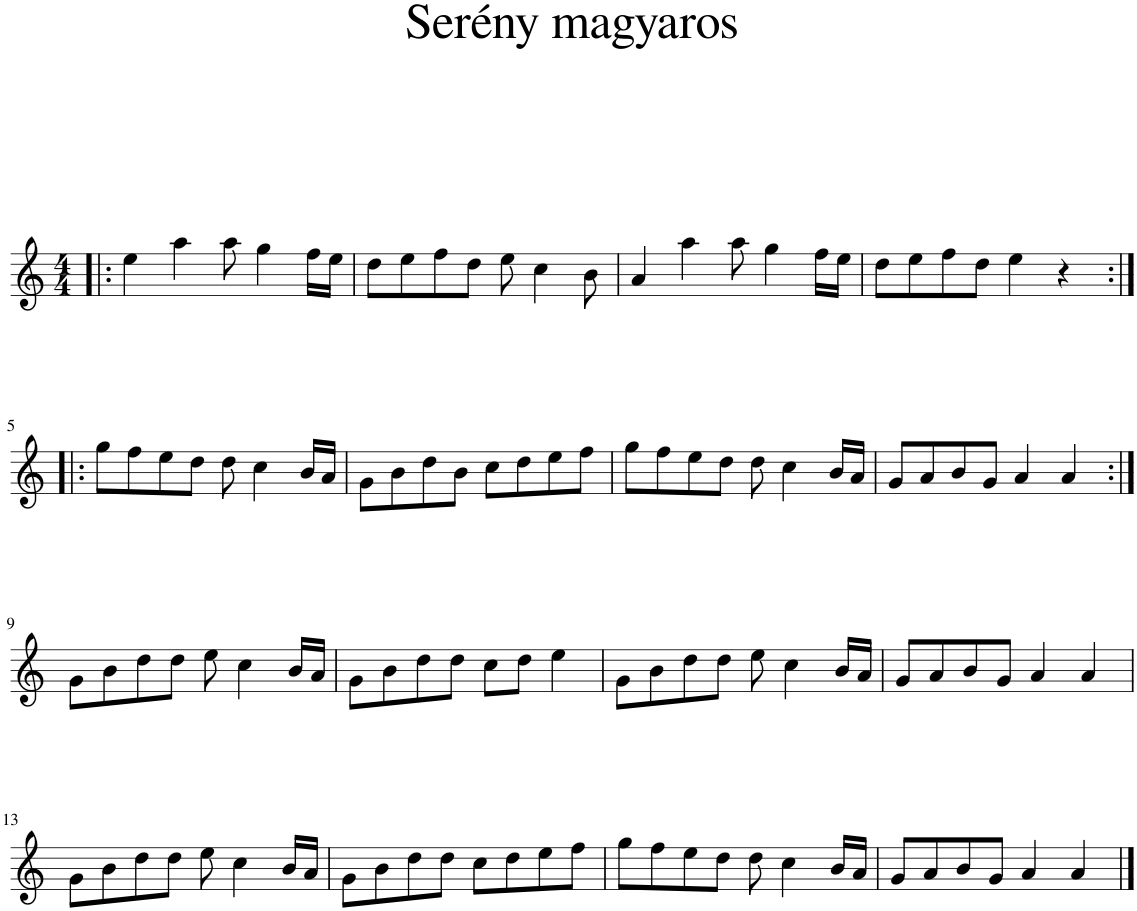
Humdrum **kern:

**kern
*part1
*staff1
*I"Piano
*I'Pno.
*clefG2
*k[]
*M4/4
=1!|:
4ee\
4aa\
8aa\
4gg\
16ff\LL
16ee\JJ
=2
8dd\L
8ee\
8ff\
8dd\J
8ee\
4cc\
8b\
=3
4a/
4aa\
8aa\
4gg\
16ff\LL
16ee\JJ
=4
8dd\L
8ee\
8ff\
8dd\J
4ee\
4r
!!LO:LB:g=z
=5:|!|:
8gg\L
8ff\
8ee\
8dd\J
8dd\
4cc\
16b/LL
16a/JJ
=6
8g\L
8b\
8dd\
8b\J
8cc\L
8dd\
8ee\
8ff\J
=7
8gg\L
8ff\
8ee\
8dd\J
8dd\
4cc\
16b/LL
16a/JJ
=8
8g/L
8a/
8b/
8g/J
4a/
4a/
!!LO:LB:g=z
=9:|!
8g\L
8b\
8dd\
8dd\J
8ee\
4cc\
16b/LL
16a/JJ
=10
8g\L
8b\
8dd\
8dd\J
8cc\L
8dd\J
4ee\
=11
8g\L
8b\
8dd\
8dd\J
8ee\
4cc\
16b/LL
16a/JJ
=12
8g/L
8a/
8b/
8g/J
4a/
4a/
!!LO:LB:g=z
=13
8g\L
8b\
8dd\
8dd\J
8ee\
4cc\
16b/LL
16a/JJ
=14
8g\L
8b\
8dd\
8dd\J
8cc\L
8dd\
8ee\
8ff\J
=15
8gg\L
8ff\
8ee\
8dd\J
8dd\
4cc\
16b/LL
16a/JJ
=16
8g/L
8a/
8b/
8g/J
4a/
4a/
==
*-
